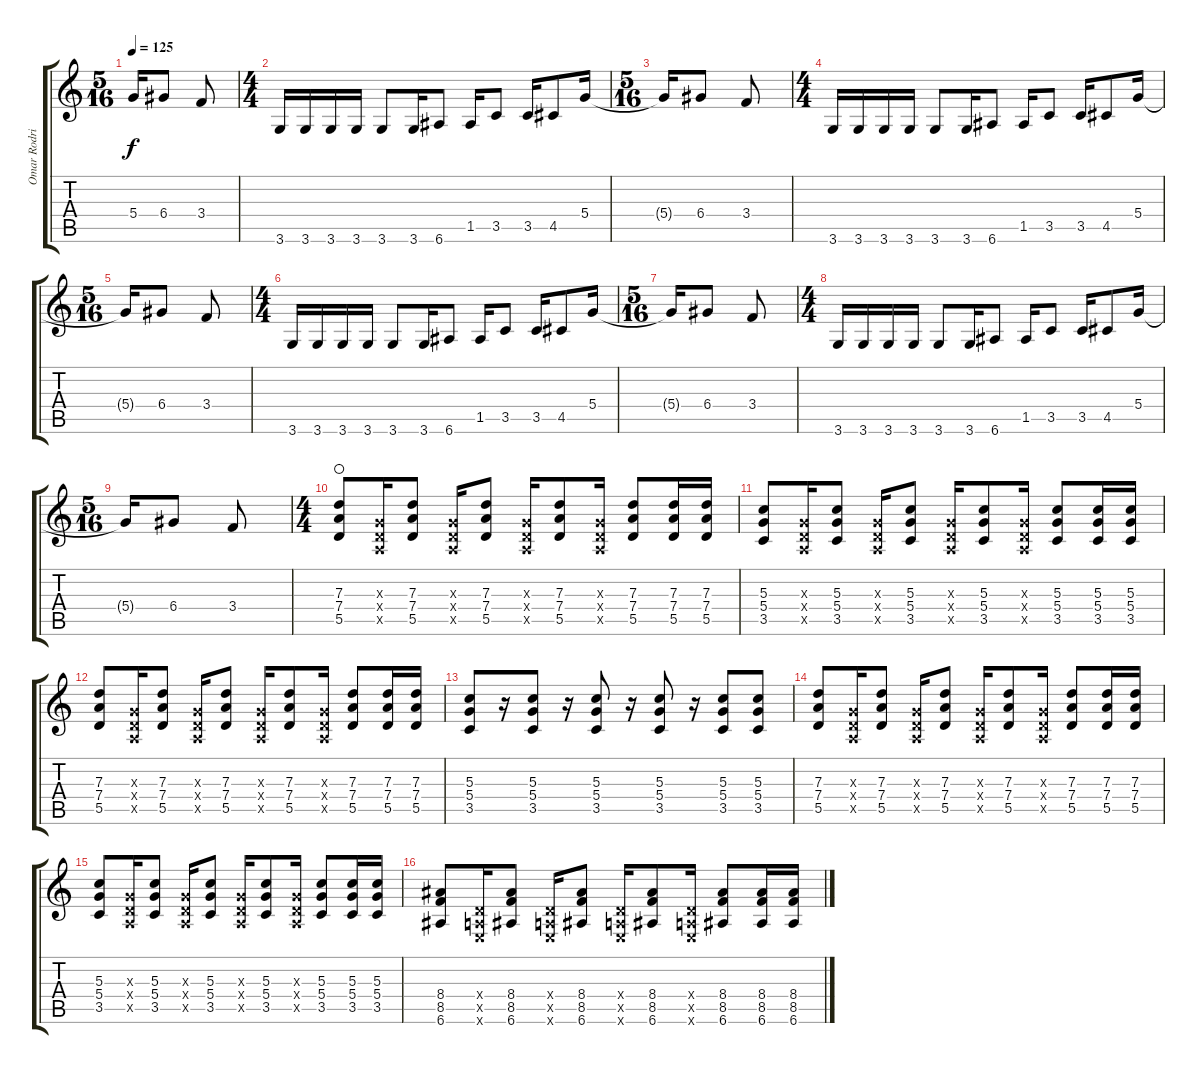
\track ("Omar Rodriguez" "Omar Rodri") {instrument distortionguitar}
\staff {score tabs}
\tuning (E4 B3 G3 D3 A2 E2) {hide}
\ts (5 16)
\tempo 125
\clef g2
\ks c
5.4{t}.16{dy f} 6.4.8 3.4.8 |
\ts (4 4)
3.6.16 3.6.16 3.6.16 3.6.16 3.6.8 3.6.16 6.6.8 1.5.16 3.5.8 3.5.16 4.5.8 5.4.16 |
\ts (5 16)
5.4{t}.16 6.4.8 3.4.8 |
\ts (4 4)
3.6.16 3.6.16 3.6.16 3.6.16 3.6.8 3.6.16 6.6.8 1.5.16 3.5.8 3.5.16 4.5.8 5.4.16 |
\ts (5 16)
5.4{t}.16 6.4.8 3.4.8 |
\ts (4 4)
3.6.16 3.6.16 3.6.16 3.6.16 3.6.8 3.6.16 6.6.8 1.5.16 3.5.8 3.5.16 4.5.8 5.4.16 |
\ts (5 16)
5.4{t}.16 6.4.8 3.4.8 |
\ts (4 4)
3.6.16 3.6.16 3.6.16 3.6.16 3.6.8 3.6.16 6.6.8 1.5.16 3.5.8 3.5.16 4.5.8 5.4.16 |
\ts (5 16)
5.4{t}.16 6.4.8 3.4.8 |
\ts (4 4)
(7.3 7.4 5.5).8{volume 12 instrument overdrivenguitar waho} (0.3{x} 0.4{x} 0.5{x}).16 (7.3 7.4 5.5).8 (0.3{x} 0.4{x} 0.5{x}).16 (7.3 7.4 5.5).8 (0.3{x} 0.4{x} 0.5{x}).16 (7.3 7.4 5.5).8 (0.3{x} 0.4{x} 0.5{x}).16 (7.3 7.4 5.5).8 (7.3 7.4 5.5).16 (7.3 7.4 5.5).16 |
(5.3 5.4 3.5).8 (0.3{x} 0.4{x} 0.5{x}).16 (5.3 5.4 3.5).8 (0.3{x} 0.4{x} 0.5{x}).16 (5.3 5.4 3.5).8 (0.3{x} 0.4{x} 0.5{x}).16 (5.3 5.4 3.5).8 (0.3{x} 0.4{x} 0.5{x}).16 (5.3 5.4 3.5).8 (5.3 5.4 3.5).16 (5.3 5.4 3.5).16 |
(7.3 7.4 5.5).8 (0.3{x} 0.4{x} 0.5{x}).16 (7.3 7.4 5.5).8 (0.3{x} 0.4{x} 0.5{x}).16 (7.3 7.4 5.5).8 (0.3{x} 0.4{x} 0.5{x}).16 (7.3 7.4 5.5).8 (0.3{x} 0.4{x} 0.5{x}).16 (7.3 7.4 5.5).8 (7.3 7.4 5.5).16 (7.3 7.4 5.5).16 |
(5.3 5.4 3.5).8 r.16 (5.3 5.4 3.5).8 r.16 (5.3 5.4 3.5).8 r.16 (5.3 5.4 3.5).8 r.16 (5.3 5.4 3.5).8 (5.3 5.4 3.5).8 |
(7.3 7.4 5.5).8 (0.3{x} 0.4{x} 0.5{x}).16 (7.3 7.4 5.5).8 (0.3{x} 0.4{x} 0.5{x}).16 (7.3 7.4 5.5).8 (0.3{x} 0.4{x} 0.5{x}).16 (7.3 7.4 5.5).8 (0.3{x} 0.4{x} 0.5{x}).16 (7.3 7.4 5.5).8 (7.3 7.4 5.5).16 (7.3 7.4 5.5).16 |
(5.3 5.4 3.5).8 (0.3{x} 0.4{x} 0.5{x}).16 (5.3 5.4 3.5).8 (0.3{x} 0.4{x} 0.5{x}).16 (5.3 5.4 3.5).8 (0.3{x} 0.4{x} 0.5{x}).16 (5.3 5.4 3.5).8 (0.3{x} 0.4{x} 0.5{x}).16 (5.3 5.4 3.5).8 (5.3 5.4 3.5).16 (5.3 5.4 3.5).16 |
(8.4 8.5 6.6).8 (0.4{x} 0.5{x} 0.6{x}).16 (8.4 8.5 6.6).8 (0.4{x} 0.5{x} 0.6{x}).16 (8.4 8.5 6.6).8 (0.4{x} 0.5{x} 0.6{x}).16 (8.4 8.5 6.6).8 (0.4{x} 0.5{x} 0.6{x}).16 (8.4 8.5 6.6).8 (8.4 8.5 6.6).16 (8.4 8.5 6.6).16
